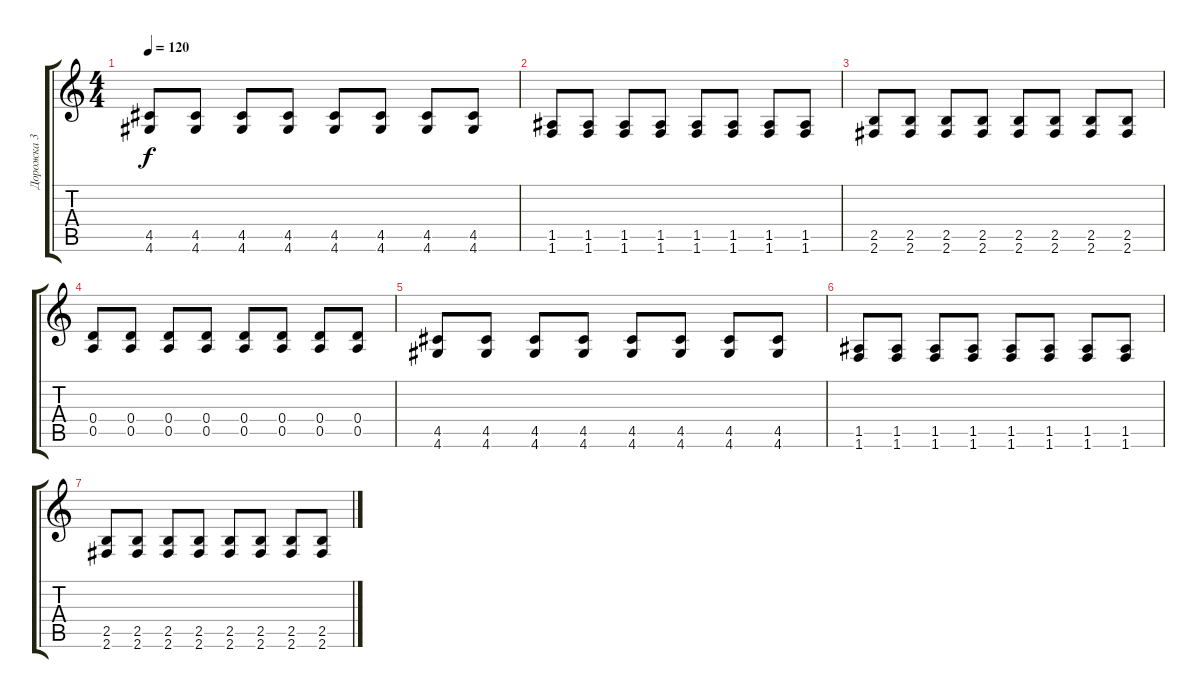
\track ("Дорожка 3" "Дорожка 3") {instrument distortionguitar}
\staff {score tabs}
\tuning (E4 B3 G3 D3 A2 E2) {hide}
\ts (4 4)
\tempo 120
\clef g2
\ks c
(4.5 4.6).8{dy f} (4.5 4.6).8 (4.5 4.6).8 (4.5 4.6).8 (4.5 4.6).8 (4.5 4.6).8 (4.5 4.6).8 (4.5 4.6).8 |
(1.5 1.6).8 (1.5 1.6).8 (1.5 1.6).8 (1.5 1.6).8 (1.5 1.6).8 (1.5 1.6).8 (1.5 1.6).8 (1.5 1.6).8 |
(2.5 2.6).8 (2.5 2.6).8 (2.5 2.6).8 (2.5 2.6).8 (2.5 2.6).8 (2.5 2.6).8 (2.5 2.6).8 (2.5 2.6).8 |
(0.4 0.5).8 (0.4 0.5).8 (0.4 0.5).8 (0.4 0.5).8 (0.4 0.5).8 (0.4 0.5).8 (0.4 0.5).8 (0.4 0.5).8 |
(4.5 4.6).8 (4.5 4.6).8 (4.5 4.6).8 (4.5 4.6).8 (4.5 4.6).8 (4.5 4.6).8 (4.5 4.6).8 (4.5 4.6).8 |
(1.5 1.6).8 (1.5 1.6).8 (1.5 1.6).8 (1.5 1.6).8 (1.5 1.6).8 (1.5 1.6).8 (1.5 1.6).8 (1.5 1.6).8 |
(2.5 2.6).8 (2.5 2.6).8 (2.5 2.6).8 (2.5 2.6).8 (2.5 2.6).8 (2.5 2.6).8 (2.5 2.6).8 (2.5 2.6).8
